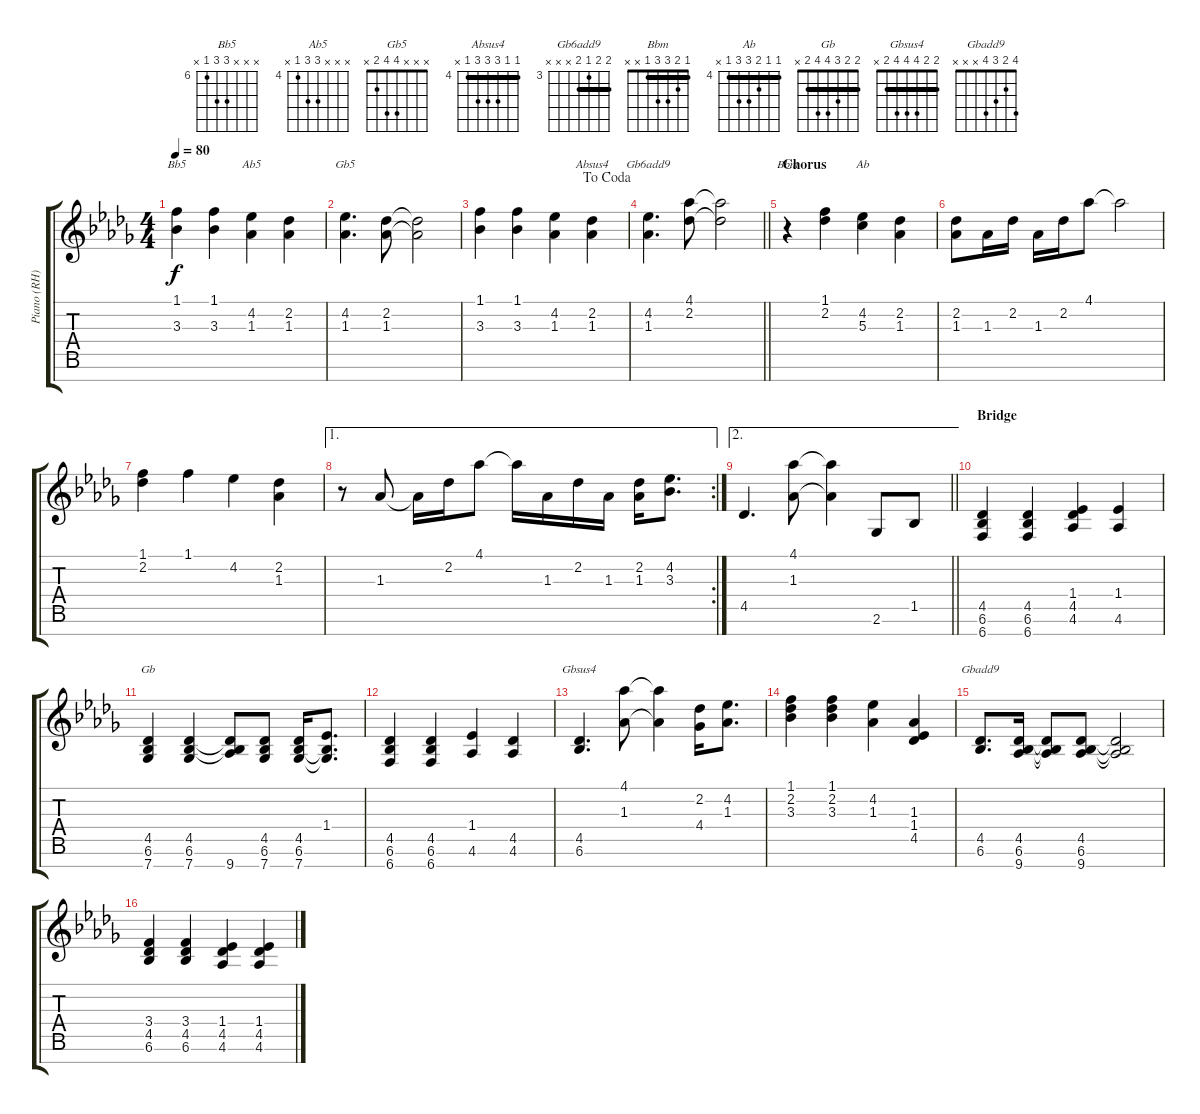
\track ("Piano (RH)" "Piano (RH)") {instrument acousticgrandpiano}
\staff {score tabs}
\tuning (E5 B4 G4 D4 A3 E3 B2) {hide}
\chord ("Bb5" x x x 8 8 6 x) {firstfret 6}
\chord ("Ab5" x x x 6 6 4 x) {firstfret 4}
\chord ("Gb5" x x x 4 4 2 x)
\chord ("Absus4" 4 4 6 6 6 4 x) {firstfret 4 barre 4}
\chord ("Gb6add9" 4 4 3 4 x x x) {firstfret 3 barre 4}
\chord ("Bbm" 1 2 3 3 1 x x) {barre 1}
\chord ("Ab" 4 4 5 6 6 4 x) {firstfret 4 barre 4}
\chord ("Gb" 2 2 3 4 4 2 x) {barre 2}
\chord ("Gbsus4" 2 2 4 4 4 2 x) {barre 2}
\chord ("Gbadd9" 4 2 3 4 x x x)
\ts (4 4)
\tempo 80
\clef g2
\ks db
(1.1 3.3).4{ch "Bb5" dy f} (1.1 3.3).4 (4.2 1.3).4{ch "Ab5"} (2.2 1.3).4 |
(4.2 1.3).4{d ch "Gb5"} (2.2 1.3).8 (2.2{t} 1.3{t}).2 |
\jump dacoda
(1.1 3.3).4 (1.1 3.3).4 (4.2 1.3).4 (2.2 1.3).4{ch "Absus4"} |
\barLineRight lightlight
(4.2 1.3).4{d ch "Gb6add9"} (4.1 2.2).8 (4.1{t} 2.2{t}).2 |
\section ("" "Chorus")
r.4{ch "Bbm"} (1.1 2.2).4 (4.2 5.3).4{ch "Ab"} (2.2 1.3).4 |
(2.2 1.3).8 1.3.16 2.2.16 1.3.16 2.2.16 4.1.8 4.1{t}.2 |
(1.1 2.2).4 1.1.4 4.2.4 (2.2 1.3).4 |
\ae 1
\rc 2
r.8 1.3.8 1.3{t}.16 2.2.16 4.1.8 4.1{t}.16 1.3.16 2.2.16 1.3.16 (2.2 1.3).16 (4.2 3.3).8{d} |
\ae 2
\barLineRight lightlight
4.5.4{d} (4.1 1.3).8 (4.1{t} 1.3{t}).4 2.6.8 1.5.8 |
\section ("" "Bridge")
(4.5 6.6 6.7).4 (4.5 6.6 6.7).4 (1.4 4.5 4.6).4 (1.4 4.6).4 |
(4.5 6.6 7.7).4{ch "Gb"} (4.5 6.6 7.7).4 (4.5{t} 6.6{t} 9.7).8 (4.5 6.6 7.7).8 (4.5 6.6 7.7).16 (1.4 6.6{t} 7.7{t}).8{d} |
(4.5 6.6 6.7).4 (4.5 6.6 6.7).4 (1.4 4.6).4 (4.5 4.6).4 |
(4.5 6.6).4{d ch "Gbsus4"} (4.1 1.3).8 (4.1{t} 1.3{t}).4 (2.2 4.4).16 (4.2 1.3).8{d} |
(1.1 2.2 3.3).4 (1.1 2.2 3.3).4 (4.2 1.3).4 (1.3 1.4 4.5).4 |
(4.5 6.6).8{d ch "Gbadd9"} (4.5 6.6 9.7).16 (4.5{t} 6.6{t} 9.7{t}).8 (4.5 6.6 9.7).8 (4.5{t} 6.6{t} 9.7{t}).2 |
(3.4 4.5 6.6).4 (3.4 4.5 6.6).4 (1.4 4.5 4.6).4 (1.4 4.5 4.6).4
